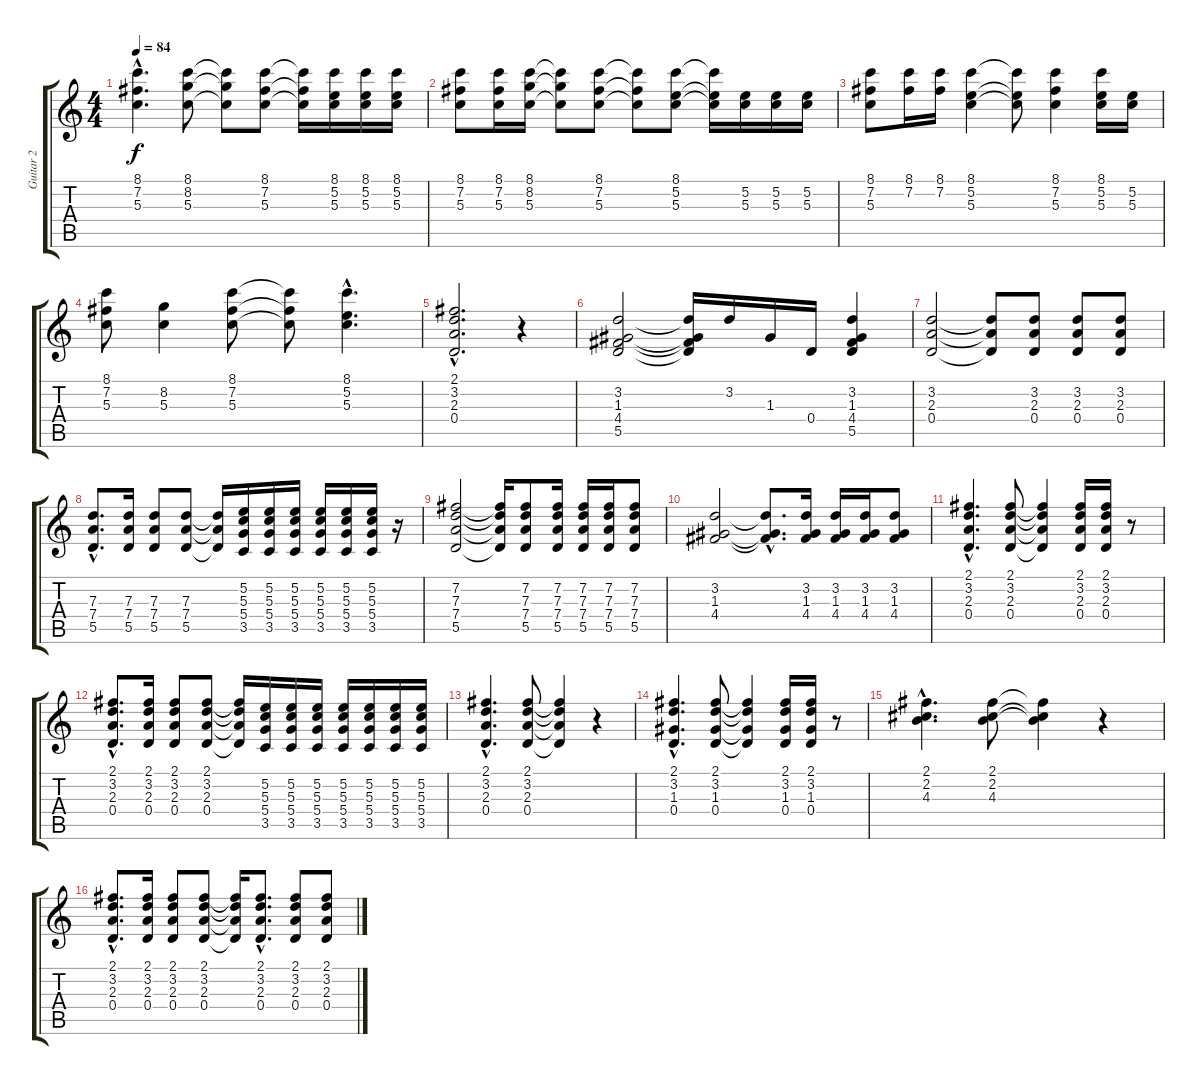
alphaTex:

\track ("Guitar 2" "Guitar 2") {instrument acousticguitarsteel}
\staff {score tabs}
\tuning (E4 B3 G3 D3 A2 E2) {hide}
\ts (4 4)
\tempo 84
\clef g2
\ks c
(8.1{hac} 7.2{hac} 5.3{hac}).4{d dy f} (8.1 8.2 5.3).8 (8.1{t} 8.2{t} 5.3{t}).8 (8.1 7.2 5.3).8 (8.1{t} 7.2{t} 5.3{t}).16 (8.1 5.2 5.3).16 (8.1 5.2 5.3).16 (8.1 5.2 5.3).16 |
(8.1 7.2 5.3).8 (8.1 7.2 5.3).16 (8.1 8.2 5.3).16 (8.1{t} 8.2{t} 5.3{t}).8 (8.1 7.2 5.3).8 (8.1{t} 7.2{t} 5.3{t}).8 (8.1 5.2 5.3).8 (8.1{t} 5.2{t} 5.3{t}).16 (5.2 5.3).16 (5.2 5.3).16 (5.2 5.3).16 |
(8.1 7.2 5.3).8 (8.1 7.2).16 (8.1 7.2).16 (8.1 5.2 5.3).4 (8.1{t} 5.2{t} 5.3{t}).8 (8.1 7.2 5.3).4 (8.1 5.2 5.3).16 (5.2 5.3).16 |
(8.1 7.2 5.3).8 (8.2 5.3).4 (8.1 7.2 5.3).8 (8.1{t} 7.2{t} 5.3{t}).8 (8.1{hac} 5.2{hac} 5.3{hac}).4{d} |
(2.1{hac} 3.2{hac} 2.3{hac} 0.4{hac}).2{d} r.4 |
(3.2 1.3 4.4 5.5).2 (3.2{t} 1.3{t} 4.4{t} 5.5{t}).16 3.2.16 1.3.16 0.4.16 (3.2 1.3 4.4 5.5).4 |
(3.2 2.3 0.4).2 (3.2{t} 2.3{t} 0.4{t}).8 (3.2 2.3 0.4).8 (3.2 2.3 0.4).8 (3.2 2.3 0.4).8 |
(7.3{hac} 7.4{hac} 5.5{hac}).8{d} (7.3 7.4 5.5).16 (7.3 7.4 5.5).8 (7.3 7.4 5.5).8 (7.3{t} 7.4{t} 5.5{t}).16 (5.2 5.3 5.4 3.5).16 (5.2 5.3 5.4 3.5).16 (5.2 5.3 5.4 3.5).16 (5.2 5.3 5.4 3.5).16 (5.2 5.3 5.4 3.5).16 (5.2 5.3 5.4 3.5).16 r.16 |
(7.2 7.3 7.4 5.5).2 (7.2{t} 7.3{t} 7.4{t} 5.5{t}).16 (7.2 7.3 7.4 5.5).8 (7.2 7.3 7.4 5.5).16 (7.2 7.3 7.4 5.5).16 (7.2 7.3 7.4 5.5).16 (7.2 7.3 7.4 5.5).8 |
(3.2 1.3 4.4).2 (3.2{hac t} 1.3{hac t} 4.4{hac t}).8{d} (3.2 1.3 4.4).16 (3.2 1.3 4.4).16 (3.2 1.3 4.4).16 (3.2 1.3 4.4).8 |
(2.1{hac} 3.2{hac} 2.3{hac} 0.4{hac}).4{d} (2.1 3.2 2.3 0.4).8 (2.1{t} 3.2{t} 2.3{t} 0.4{t}).4 (2.1 3.2 2.3 0.4).16 (2.1 3.2 2.3 0.4).16 r.8 |
(2.1{hac} 3.2{hac} 2.3{hac} 0.4{hac}).8{d} (2.1 3.2 2.3 0.4).16 (2.1 3.2 2.3 0.4).8 (2.1 3.2 2.3 0.4).8 (2.1{t} 3.2{t} 2.3{t} 0.4{t}).16 (5.2 5.3 5.4 3.5).16 (5.2 5.3 5.4 3.5).16 (5.2 5.3 5.4 3.5).16 (5.2 5.3 5.4 3.5).16 (5.2 5.3 5.4 3.5).16 (5.2 5.3 5.4 3.5).16 (5.2 5.3 5.4 3.5).16 |
(2.1{hac} 3.2{hac} 2.3{hac} 0.4{hac}).4{d} (2.1 3.2 2.3 0.4).8 (2.1{t} 3.2{t} 2.3{t} 0.4{t}).4 r.4 |
(2.1{hac} 3.2{hac} 1.3{hac} 0.4{hac}).4{d} (2.1 3.2 1.3 0.4).8 (2.1{t} 3.2{t} 1.3{t} 0.4{t}).4 (2.1 3.2 1.3 0.4).16 (2.1 3.2 1.3 0.4).16 r.8 |
(2.1{hac} 2.2{hac} 4.3{hac}).4{d} (2.1 2.2 4.3).8 (2.1{t} 2.2{t} 4.3{t}).4 r.4 |
(2.1{hac} 3.2{hac} 2.3{hac} 0.4{hac}).8{d} (2.1 3.2 2.3 0.4).16 (2.1 3.2 2.3 0.4).8 (2.1 3.2 2.3 0.4).8 (2.1{t} 3.2{t} 2.3{t} 0.4{t}).16 (2.1{hac} 3.2{hac} 2.3{hac} 0.4{hac}).8{d} (2.1 3.2 2.3 0.4).8 (2.1 3.2 2.3 0.4).8
